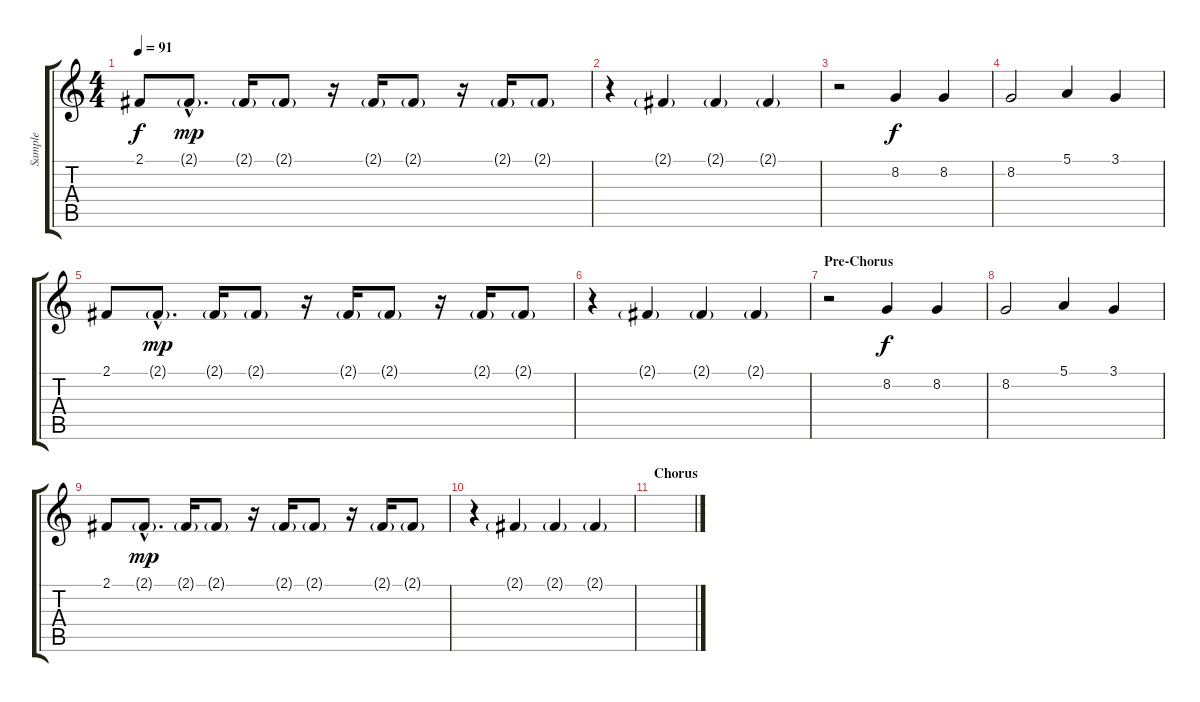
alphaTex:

\track ("Sample" "Sample") {instrument woodblock}
\staff {score tabs}
\tuning (E4 B3 G3 D3 A2 E2) {hide}
\ts (4 4)
\tempo 91
\clef g2
\ks c
2.1.8{dy f} 2.1{g hac}.8{d dy mp} 2.1{g}.16 2.1{g}.8 r.16 2.1{g}.16 2.1{g}.8 r.16 2.1{g}.16 2.1{g}.8 |
r.4 2.1{g}.4 2.1{g}.4 2.1{g}.4 |
r.2 8.2.4{dy f} 8.2.4 |
8.2.2 5.1.4 3.1.4 |
2.1.8 2.1{g hac}.8{d dy mp} 2.1{g}.16 2.1{g}.8 r.16 2.1{g}.16 2.1{g}.8 r.16 2.1{g}.16 2.1{g}.8 |
r.4 2.1{g}.4 2.1{g}.4 2.1{g}.4 |
\section ("" "Pre-Chorus")
r.2 8.2.4{dy f} 8.2.4 |
8.2.2 5.1.4 3.1.4 |
2.1.8 2.1{g hac}.8{d dy mp} 2.1{g}.16 2.1{g}.8 r.16 2.1{g}.16 2.1{g}.8 r.16 2.1{g}.16 2.1{g}.8 |
r.4 2.1{g}.4 2.1{g}.4 2.1{g}.4 |
\section ("" "Chorus")
